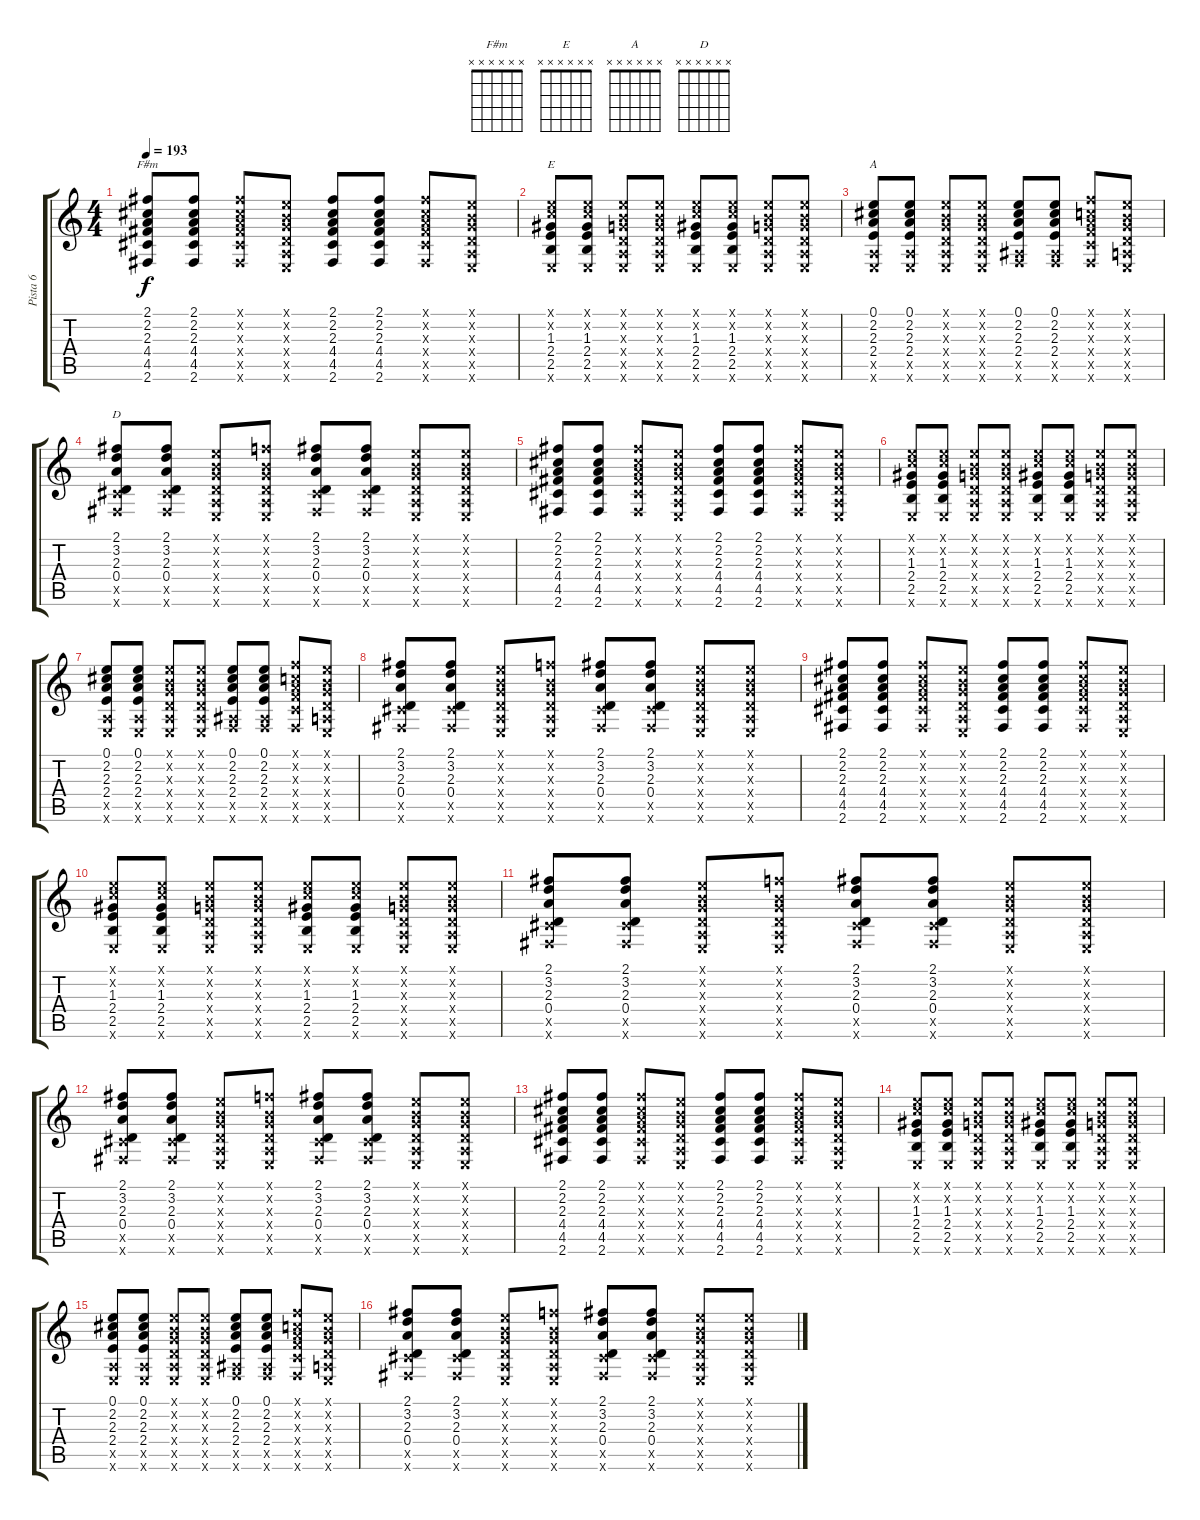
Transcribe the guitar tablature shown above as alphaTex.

\track ("Pista 6" "Pista 6") {instrument acousticguitarnylon}
\staff {score tabs}
\tuning (E4 B3 G3 D3 A2 E2) {hide}
\chord ("F#m" x x x x x x)
\chord ("E" x x x x x x)
\chord ("A" x x x x x x)
\chord ("D" x x x x x x)
\ts (4 4)
\tempo 193
\clef g2
\ks c
(2.1 2.2 2.3 4.4 4.5 2.6).8{ch "F#m" dy f} (2.1 2.2 2.3 4.4 4.5 2.6).8 (2.1{x} 2.2{x} 2.3{x} 4.4{x} 4.5{x} 2.6{x}).8 (0.1{x} 0.2{x} 0.3{x} 0.4{x} 0.5{x} 0.6{x}).8 (2.1 2.2 2.3 4.4 4.5 2.6).8 (2.1 2.2 2.3 4.4 4.5 2.6).8 (2.1{x} 2.2{x} 2.3{x} 4.4{x} 4.5{x} 2.6{x}).8 (0.1{x} 0.2{x} 0.3{x} 0.4{x} 0.5{x} 0.6{x}).8 |
(0.1{x} 1.2{x} 1.3 2.4 2.5 0.6{x}).8{ch "E"} (0.1{x} 1.2{x} 1.3 2.4 2.5 0.6{x}).8 (0.1{x} 0.2{x} 0.3{x} 0.4{x} 0.5{x} 0.6{x}).8 (0.1{x} 0.2{x} 0.3{x} 0.4{x} 0.5{x} 0.6{x}).8 (0.1{x} 1.2{x} 1.3 2.4 2.5 0.6{x}).8 (0.1{x} 1.2{x} 1.3 2.4 2.5 0.6{x}).8 (0.1{x} 0.2{x} 0.3{x} 0.4{x} 0.5{x} 0.6{x}).8 (0.1{x} 0.2{x} 0.3{x} 0.4{x} 0.5{x} 0.6{x}).8 |
(0.1 2.2 2.3 2.4 0.5{x} 0.6{x}).8{ch "A"} (0.1 2.2 2.3 2.4 0.5{x} 0.6{x}).8 (0.1{x} 0.2{x} 0.3{x} 0.4{x} 0.5{x} 0.6{x}).8 (0.1{x} 0.2{x} 0.3{x} 0.4{x} 0.5{x} 0.6{x}).8 (0.1 2.2 2.3 2.4 1.5{x} 1.6{x}).8 (0.1 2.2 2.3 2.4 1.5{x} 1.6{x}).8 (1.1{x} 1.2{x} 2.3{x} 3.4{x} 3.5{x} 1.6{x}).8 (0.1{x} 0.2{x} 0.3{x} 0.4{x} 0.5{x} 0.6{x}).8 |
(2.1 3.2 2.3 0.4 4.5{x} 2.6{x}).8{ch "D"} (2.1 3.2 2.3 0.4 4.5{x} 2.6{x}).8 (0.1{x} 0.2{x} 0.3{x} 0.4{x} 0.5{x} 0.6{x}).8 (1.1{x} 0.2{x} 0.3{x} 0.4{x} 0.5{x} 0.6{x}).8 (2.1 3.2 2.3 0.4 4.5{x} 2.6{x}).8 (2.1 3.2 2.3 0.4 4.5{x} 2.6{x}).8 (0.1{x} 0.2{x} 0.3{x} 0.4{x} 0.5{x} 0.6{x}).8 (0.1{x} 0.2{x} 0.3{x} 0.4{x} 0.5{x} 0.6{x}).8 |
(2.1 2.2 2.3 4.4 4.5 2.6).8 (2.1 2.2 2.3 4.4 4.5 2.6).8 (2.1{x} 2.2{x} 2.3{x} 4.4{x} 4.5{x} 2.6{x}).8 (0.1{x} 0.2{x} 0.3{x} 0.4{x} 0.5{x} 0.6{x}).8 (2.1 2.2 2.3 4.4 4.5 2.6).8 (2.1 2.2 2.3 4.4 4.5 2.6).8 (2.1{x} 2.2{x} 2.3{x} 4.4{x} 4.5{x} 2.6{x}).8 (0.1{x} 0.2{x} 0.3{x} 0.4{x} 0.5{x} 0.6{x}).8 |
(0.1{x} 1.2{x} 1.3 2.4 2.5 0.6{x}).8 (0.1{x} 1.2{x} 1.3 2.4 2.5 0.6{x}).8 (0.1{x} 0.2{x} 0.3{x} 0.4{x} 0.5{x} 0.6{x}).8 (0.1{x} 0.2{x} 0.3{x} 0.4{x} 0.5{x} 0.6{x}).8 (0.1{x} 1.2{x} 1.3 2.4 2.5 0.6{x}).8 (0.1{x} 1.2{x} 1.3 2.4 2.5 0.6{x}).8 (0.1{x} 0.2{x} 0.3{x} 0.4{x} 0.5{x} 0.6{x}).8 (0.1{x} 0.2{x} 0.3{x} 0.4{x} 0.5{x} 0.6{x}).8 |
(0.1 2.2 2.3 2.4 0.5{x} 0.6{x}).8 (0.1 2.2 2.3 2.4 0.5{x} 0.6{x}).8 (0.1{x} 0.2{x} 0.3{x} 0.4{x} 0.5{x} 0.6{x}).8 (0.1{x} 0.2{x} 0.3{x} 0.4{x} 0.5{x} 0.6{x}).8 (0.1 2.2 2.3 2.4 1.5{x} 1.6{x}).8 (0.1 2.2 2.3 2.4 1.5{x} 1.6{x}).8 (1.1{x} 1.2{x} 2.3{x} 3.4{x} 3.5{x} 1.6{x}).8 (0.1{x} 0.2{x} 0.3{x} 0.4{x} 0.5{x} 0.6{x}).8 |
(2.1 3.2 2.3 0.4 4.5{x} 2.6{x}).8 (2.1 3.2 2.3 0.4 4.5{x} 2.6{x}).8 (0.1{x} 0.2{x} 0.3{x} 0.4{x} 0.5{x} 0.6{x}).8 (1.1{x} 0.2{x} 0.3{x} 0.4{x} 0.5{x} 0.6{x}).8 (2.1 3.2 2.3 0.4 4.5{x} 2.6{x}).8 (2.1 3.2 2.3 0.4 4.5{x} 2.6{x}).8 (0.1{x} 0.2{x} 0.3{x} 0.4{x} 0.5{x} 0.6{x}).8 (0.1{x} 0.2{x} 0.3{x} 0.4{x} 0.5{x} 0.6{x}).8 |
(2.1 2.2 2.3 4.4 4.5 2.6).8 (2.1 2.2 2.3 4.4 4.5 2.6).8 (2.1{x} 2.2{x} 2.3{x} 4.4{x} 4.5{x} 2.6{x}).8 (0.1{x} 0.2{x} 0.3{x} 0.4{x} 0.5{x} 0.6{x}).8 (2.1 2.2 2.3 4.4 4.5 2.6).8 (2.1 2.2 2.3 4.4 4.5 2.6).8 (2.1{x} 2.2{x} 2.3{x} 4.4{x} 4.5{x} 2.6{x}).8 (0.1{x} 0.2{x} 0.3{x} 0.4{x} 0.5{x} 0.6{x}).8 |
(0.1{x} 1.2{x} 1.3 2.4 2.5 0.6{x}).8 (0.1{x} 1.2{x} 1.3 2.4 2.5 0.6{x}).8 (0.1{x} 0.2{x} 0.3{x} 0.4{x} 0.5{x} 0.6{x}).8 (0.1{x} 0.2{x} 0.3{x} 0.4{x} 0.5{x} 0.6{x}).8 (0.1{x} 1.2{x} 1.3 2.4 2.5 0.6{x}).8 (0.1{x} 1.2{x} 1.3 2.4 2.5 0.6{x}).8 (0.1{x} 0.2{x} 0.3{x} 0.4{x} 0.5{x} 0.6{x}).8 (0.1{x} 0.2{x} 0.3{x} 0.4{x} 0.5{x} 0.6{x}).8 |
(2.1 3.2 2.3 0.4 4.5{x} 2.6{x}).8 (2.1 3.2 2.3 0.4 4.5{x} 2.6{x}).8 (0.1{x} 0.2{x} 0.3{x} 0.4{x} 0.5{x} 0.6{x}).8 (1.1{x} 0.2{x} 0.3{x} 0.4{x} 0.5{x} 0.6{x}).8 (2.1 3.2 2.3 0.4 4.5{x} 2.6{x}).8 (2.1 3.2 2.3 0.4 4.5{x} 2.6{x}).8 (0.1{x} 0.2{x} 0.3{x} 0.4{x} 0.5{x} 0.6{x}).8 (0.1{x} 0.2{x} 0.3{x} 0.4{x} 0.5{x} 0.6{x}).8 |
(2.1 3.2 2.3 0.4 4.5{x} 2.6{x}).8 (2.1 3.2 2.3 0.4 4.5{x} 2.6{x}).8 (0.1{x} 0.2{x} 0.3{x} 0.4{x} 0.5{x} 0.6{x}).8 (1.1{x} 0.2{x} 0.3{x} 0.4{x} 0.5{x} 0.6{x}).8 (2.1 3.2 2.3 0.4 4.5{x} 2.6{x}).8 (2.1 3.2 2.3 0.4 4.5{x} 2.6{x}).8 (0.1{x} 0.2{x} 0.3{x} 0.4{x} 0.5{x} 0.6{x}).8 (0.1{x} 0.2{x} 0.3{x} 0.4{x} 0.5{x} 0.6{x}).8 |
(2.1 2.2 2.3 4.4 4.5 2.6).8 (2.1 2.2 2.3 4.4 4.5 2.6).8 (2.1{x} 2.2{x} 2.3{x} 4.4{x} 4.5{x} 2.6{x}).8 (0.1{x} 0.2{x} 0.3{x} 0.4{x} 0.5{x} 0.6{x}).8 (2.1 2.2 2.3 4.4 4.5 2.6).8 (2.1 2.2 2.3 4.4 4.5 2.6).8 (2.1{x} 2.2{x} 2.3{x} 4.4{x} 4.5{x} 2.6{x}).8 (0.1{x} 0.2{x} 0.3{x} 0.4{x} 0.5{x} 0.6{x}).8 |
(0.1{x} 1.2{x} 1.3 2.4 2.5 0.6{x}).8 (0.1{x} 1.2{x} 1.3 2.4 2.5 0.6{x}).8 (0.1{x} 0.2{x} 0.3{x} 0.4{x} 0.5{x} 0.6{x}).8 (0.1{x} 0.2{x} 0.3{x} 0.4{x} 0.5{x} 0.6{x}).8 (0.1{x} 1.2{x} 1.3 2.4 2.5 0.6{x}).8 (0.1{x} 1.2{x} 1.3 2.4 2.5 0.6{x}).8 (0.1{x} 0.2{x} 0.3{x} 0.4{x} 0.5{x} 0.6{x}).8 (0.1{x} 0.2{x} 0.3{x} 0.4{x} 0.5{x} 0.6{x}).8 |
(0.1 2.2 2.3 2.4 0.5{x} 0.6{x}).8 (0.1 2.2 2.3 2.4 0.5{x} 0.6{x}).8 (0.1{x} 0.2{x} 0.3{x} 0.4{x} 0.5{x} 0.6{x}).8 (0.1{x} 0.2{x} 0.3{x} 0.4{x} 0.5{x} 0.6{x}).8 (0.1 2.2 2.3 2.4 1.5{x} 1.6{x}).8 (0.1 2.2 2.3 2.4 1.5{x} 1.6{x}).8 (1.1{x} 1.2{x} 2.3{x} 3.4{x} 3.5{x} 1.6{x}).8 (0.1{x} 0.2{x} 0.3{x} 0.4{x} 0.5{x} 0.6{x}).8 |
(2.1 3.2 2.3 0.4 4.5{x} 2.6{x}).8 (2.1 3.2 2.3 0.4 4.5{x} 2.6{x}).8 (0.1{x} 0.2{x} 0.3{x} 0.4{x} 0.5{x} 0.6{x}).8 (1.1{x} 0.2{x} 0.3{x} 0.4{x} 0.5{x} 0.6{x}).8 (2.1 3.2 2.3 0.4 4.5{x} 2.6{x}).8 (2.1 3.2 2.3 0.4 4.5{x} 2.6{x}).8 (0.1{x} 0.2{x} 0.3{x} 0.4{x} 0.5{x} 0.6{x}).8 (0.1{x} 0.2{x} 0.3{x} 0.4{x} 0.5{x} 0.6{x}).8
